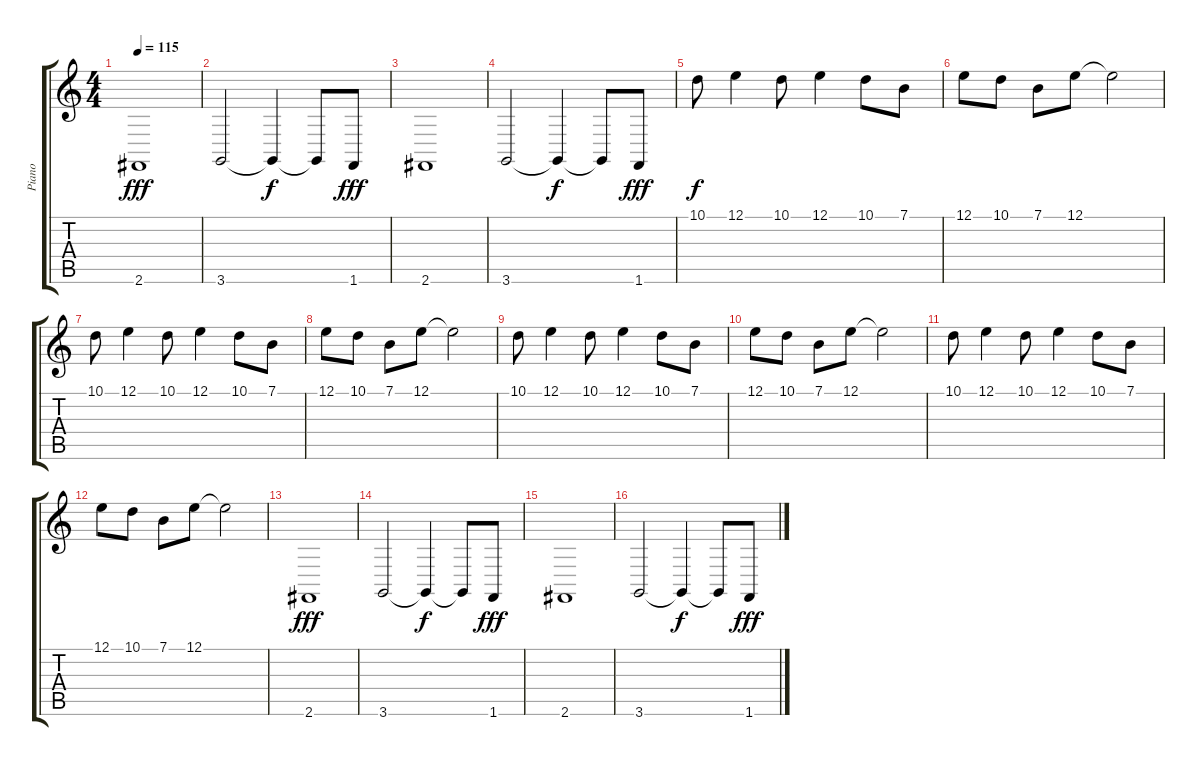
\track ("Piano" "Piano") {instrument electricgrandpiano}
\staff {score tabs}
\tuning (E4 B3 G3 D3 A2 E2) {hide}
\ts (4 4)
\tempo 115
\clef g2
\ks c
2.6.1{dy fff} |
3.6.2 3.6{t}.4{dy f} 3.6{t}.8 1.6.8{dy fff} |
2.6.1 |
3.6.2 3.6{t}.4{dy f} 3.6{t}.8 1.6.8{dy fff} |
10.1.8{dy f} 12.1.4 10.1.8 12.1.4 10.1.8 7.1.8 |
12.1.8 10.1.8 7.1.8 12.1.8 12.1{t}.2 |
10.1.8 12.1.4 10.1.8 12.1.4 10.1.8 7.1.8 |
12.1.8 10.1.8 7.1.8 12.1.8 12.1{t}.2 |
10.1.8 12.1.4 10.1.8 12.1.4 10.1.8 7.1.8 |
12.1.8 10.1.8 7.1.8 12.1.8 12.1{t}.2 |
10.1.8 12.1.4 10.1.8 12.1.4 10.1.8 7.1.8 |
12.1.8 10.1.8 7.1.8 12.1.8 12.1{t}.2 |
2.6.1{dy fff} |
3.6.2 3.6{t}.4{dy f} 3.6{t}.8 1.6.8{dy fff} |
2.6.1 |
3.6.2 3.6{t}.4{dy f} 3.6{t}.8 1.6.8{dy fff}
